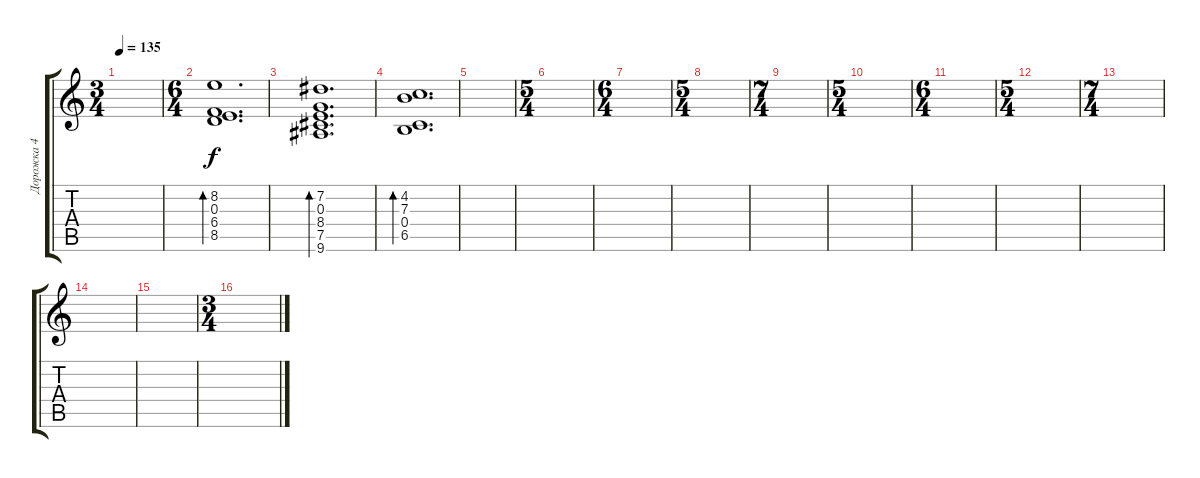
\track ("Дорожка 4" "Дорожка 4") {instrument distortionguitar}
\staff {score tabs}
\tuning (Db4 Ab3 E3 B2 Gb2 Db2) {hide}
\ts (3 4)
\tempo 135
\clef g2
\ks c
|
\ts (6 4)
(8.2 0.3 6.4 8.5).1{d bd 480} |
(7.2 0.3 8.4 7.5 9.6).1{d bd 480} |
(4.2 7.3 0.4 6.5).1{d bd 480} |
|
\ts (5 4)
|
\ts (6 4)
|
\ts (5 4)
|
\ts (7 4)
|
\ts (5 4)
|
\ts (6 4)
|
\ts (5 4)
|
\ts (7 4)
|
|
|
\ts (3 4)
